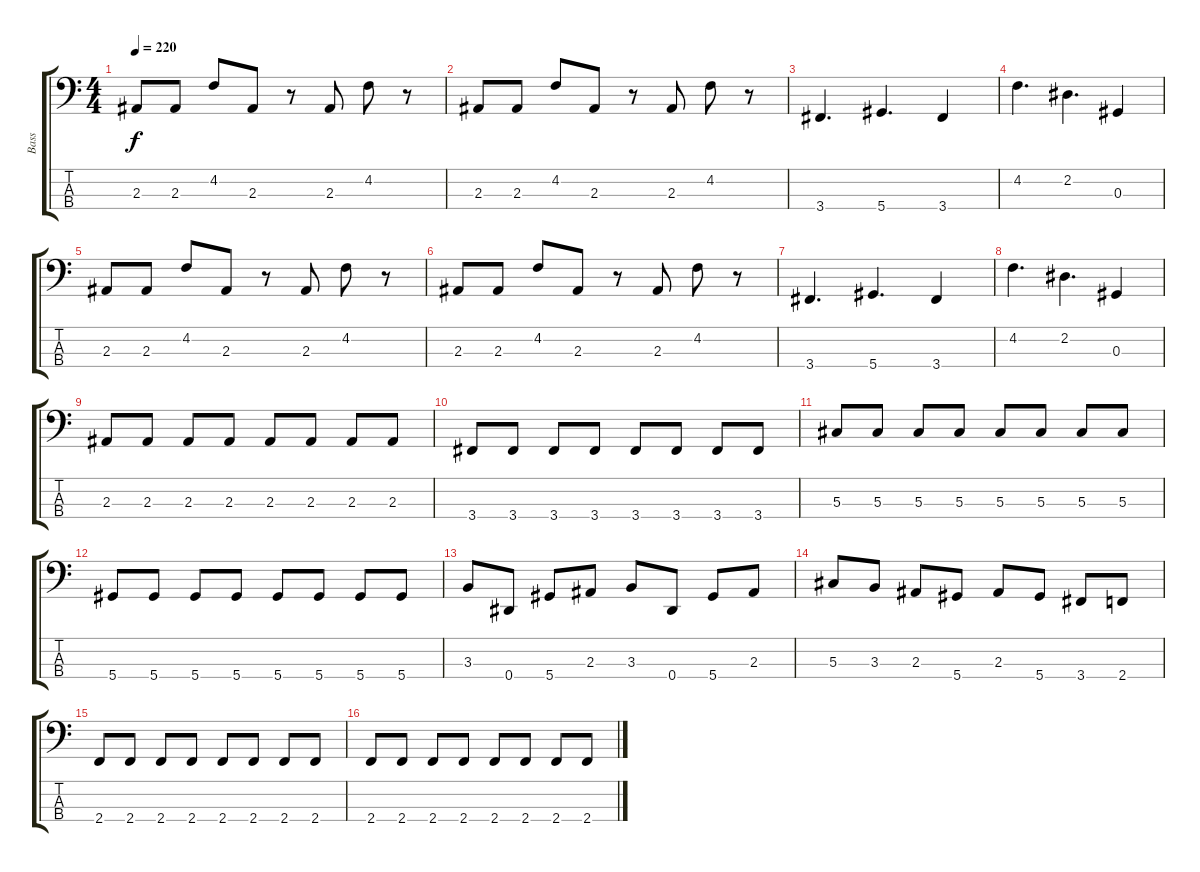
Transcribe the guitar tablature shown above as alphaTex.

\track ("Bass" "Bass") {instrument electricbasspick}
\staff {score tabs}
\tuning (Gb2 Db2 Ab1 Eb1) {hide}
\ts (4 4)
\tempo 220
\clef f4
\ks c
2.3.8{dy f} 2.3.8 4.2.8 2.3.8 r.8 2.3.8 4.2.8 r.8 |
2.3.8 2.3.8 4.2.8 2.3.8 r.8 2.3.8 4.2.8 r.8 |
3.4.4{d} 5.4.4{d} 3.4.4 |
4.2.4{d} 2.2.4{d} 0.3.4 |
2.3.8 2.3.8 4.2.8 2.3.8 r.8 2.3.8 4.2.8 r.8 |
2.3.8 2.3.8 4.2.8 2.3.8 r.8 2.3.8 4.2.8 r.8 |
3.4.4{d} 5.4.4{d} 3.4.4 |
4.2.4{d} 2.2.4{d} 0.3.4 |
2.3.8 2.3.8 2.3.8 2.3.8 2.3.8 2.3.8 2.3.8 2.3.8 |
3.4.8 3.4.8 3.4.8 3.4.8 3.4.8 3.4.8 3.4.8 3.4.8 |
5.3.8 5.3.8 5.3.8 5.3.8 5.3.8 5.3.8 5.3.8 5.3.8 |
5.4.8 5.4.8 5.4.8 5.4.8 5.4.8 5.4.8 5.4.8 5.4.8 |
3.3.8 0.4.8 5.4.8 2.3.8 3.3.8 0.4.8 5.4.8 2.3.8 |
5.3.8 3.3.8 2.3.8 5.4.8 2.3.8 5.4.8 3.4.8 2.4.8 |
2.4.8 2.4.8 2.4.8 2.4.8 2.4.8 2.4.8 2.4.8 2.4.8 |
2.4.8 2.4.8 2.4.8 2.4.8 2.4.8 2.4.8 2.4.8 2.4.8
